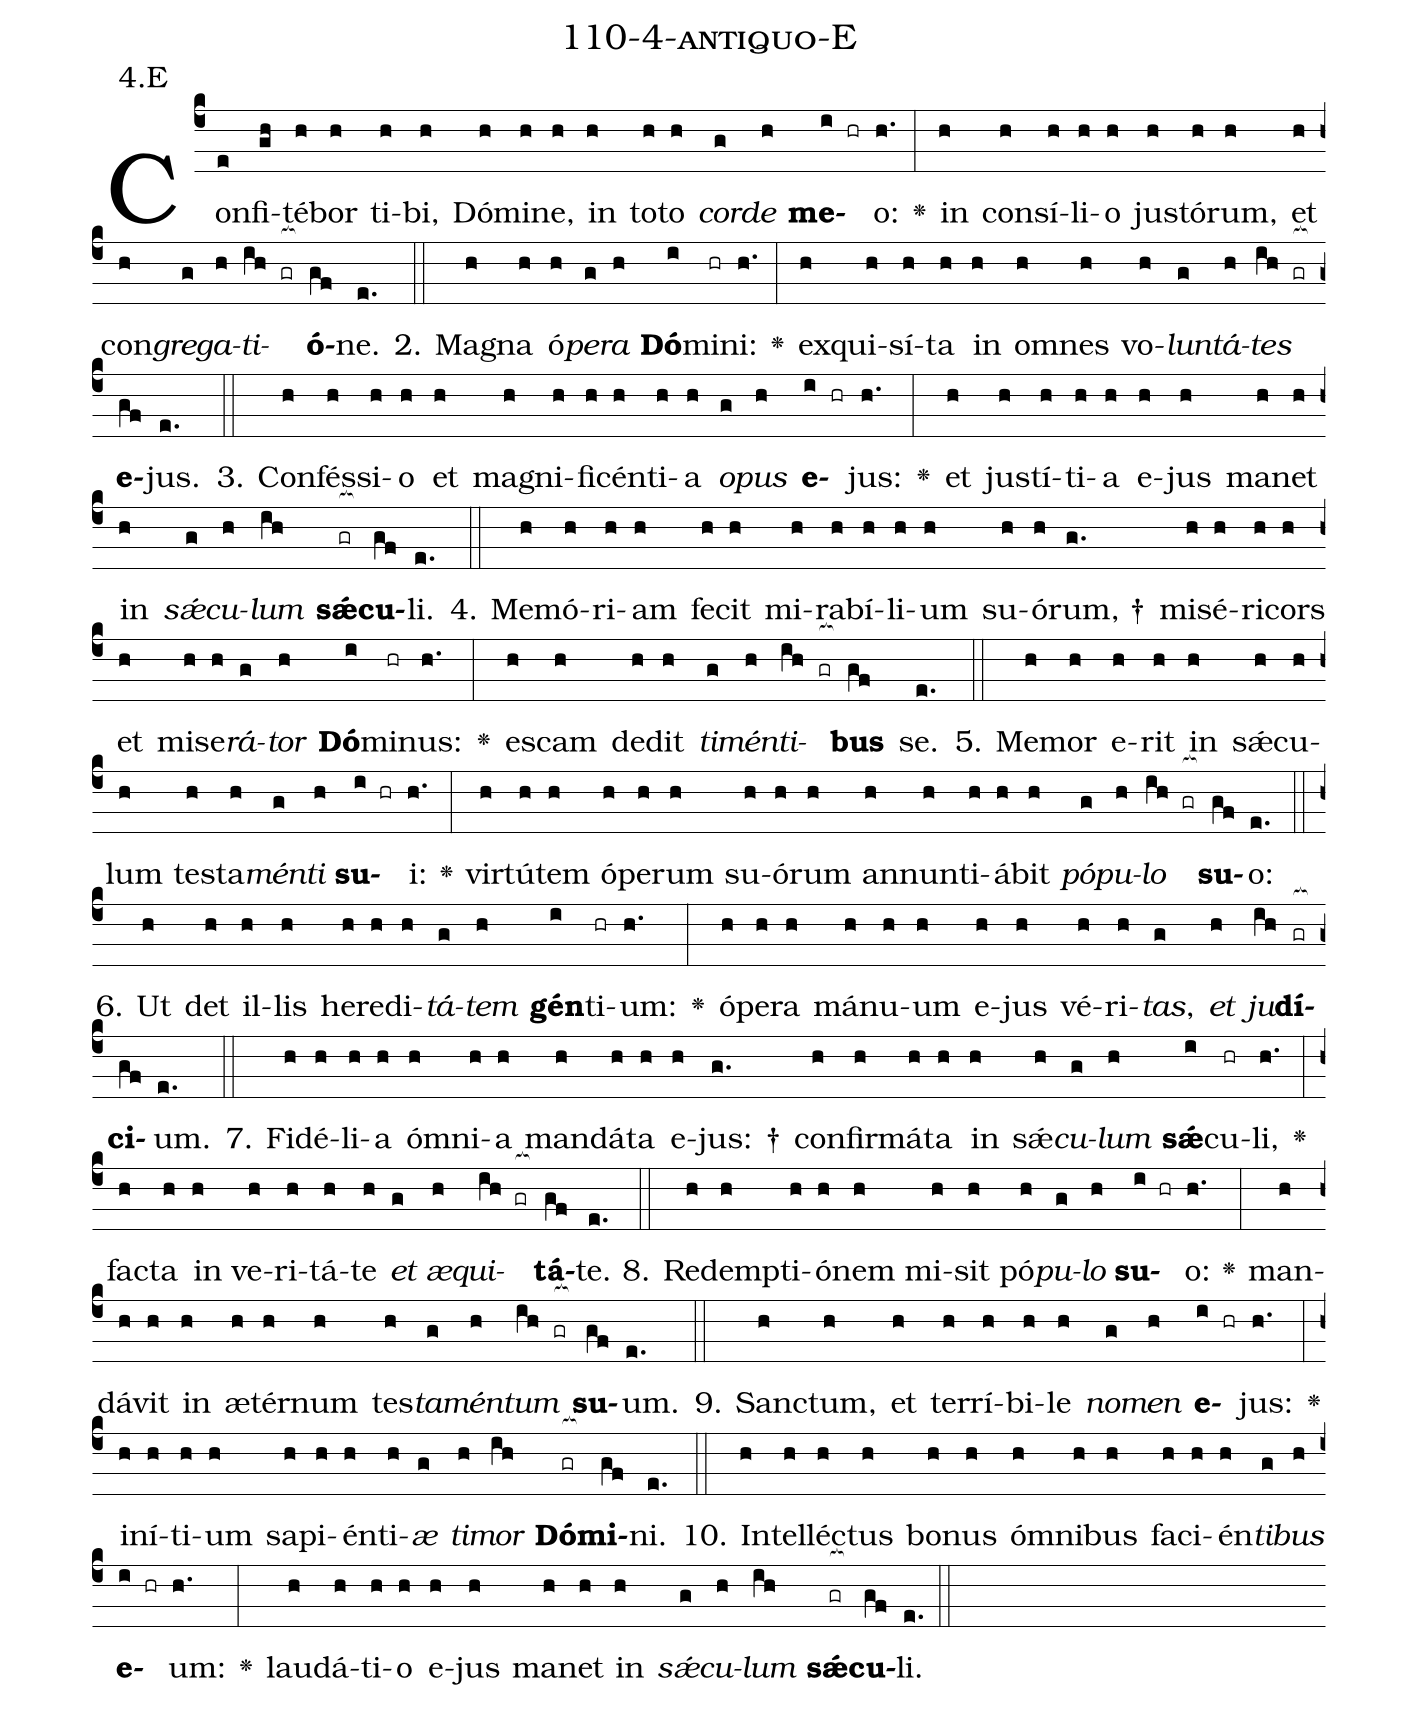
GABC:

name: 110-4-antiquo-E;
annotation: 4.E;
%%
(c4)Con(e)fi(gh)té(h)bor(h) ti(h)bi,(h) Dó(h)mi(h)ne,(h) in(h) to(h)to(h) <i>cor</i>(g)<i>de</i>(h) <b>me</b>(i hr)o:(h.) <v>\greheightstar</v>(:) in(h) con(h)sí(h)li(h)o(h) jus(h)tó(h)rum,(h) et(h) con(h)<i>gre</i>(g)<i>ga</i>(h)<i>ti</i>(ih gr[ocb:1{])<b>ó</b>(gf[ocb:0}])ne.(e.) (::)
2. Ma(h)gna(h) ó(h)<i>pe</i>(g)<i>ra</i>(h) <b>Dó</b>(i)mi(hr)ni:(h.) <v>\greheightstar</v>(:) ex(h)qui(h)sí(h)ta(h) in(h) om(h)nes(h) vo(h)<i>lun</i>(g)<i>tá</i>(h)<i>tes</i>(ih gr[ocb:1{]) <b>e</b>(gf[ocb:0}])jus.(e.) (::)
3. Con(h)fés(h)si(h)o(h) et(h) ma(h)gni(h)fi(h)cén(h)ti(h)a(h) <i>o</i>(g)<i>pus</i>(h) <b>e</b>(i hr)jus:(h.) <v>\greheightstar</v>(:) et(h) jus(h)tí(h)ti(h)a(h) e(h)jus(h) ma(h)net(h) in(h) <i>sǽ</i>(g)<i>cu</i>(h)<i>lum</i>(ih) <b>sǽ</b>(gr[ocb:1{])<b>cu</b>(gf[ocb:0}])li.(e.) (::)
4. Me(h)mó(h)ri(h)am(h) fe(h)cit(h) mi(h)ra(h)bí(h)li(h)um(h) su(h)ó(h)rum, †(g.) mi(h)sé(h)ri(h)cors(h) et(h) mi(h)se(h)<i>rá</i>(g)<i>tor</i>(h) <b>Dó</b>(i)mi(hr)nus:(h.) <v>\greheightstar</v>(:) es(h)cam(h) de(h)dit(h) <i>ti</i>(g)<i>mén</i>(h)<i>ti</i>(ih gr[ocb:1{])<b>bus</b>(gf[ocb:0}]) se.(e.) (::)
5. Me(h)mor(h) e(h)rit(h) in(h) sǽ(h)cu(h)lum(h) tes(h)ta(h)<i>mén</i>(g)<i>ti</i>(h) <b>su</b>(i hr)i:(h.) <v>\greheightstar</v>(:) vir(h)tú(h)tem(h) ó(h)pe(h)rum(h) su(h)ó(h)rum(h) an(h)nun(h)ti(h)á(h)bit(h) <i>pó</i>(g)<i>pu</i>(h)<i>lo</i>(ih gr[ocb:1{]) <b>su</b>(gf[ocb:0}])o:(e.) (::)
6. Ut(h) det(h) il(h)lis(h) he(h)re(h)di(h)<i>tá</i>(g)<i>tem</i>(h) <b>gén</b>(i)ti(hr)um:(h.) <v>\greheightstar</v>(:) ó(h)pe(h)ra(h) má(h)nu(h)um(h) e(h)jus(h) vé(h)ri(h)<i>tas</i>,(g) <i>et</i>(h) <i>ju</i>(ih)<b>dí</b>(gr[ocb:1{])<b>ci</b>(gf[ocb:0}])um.(e.) (::)
7. Fi(h)dé(h)li(h)a(h) óm(h)ni(h)a(h) man(h)dá(h)ta(h) e(h)jus: †(g.) con(h)fir(h)má(h)ta(h) in(h) sǽ(h)<i>cu</i>(g)<i>lum</i>(h) <b>sǽ</b>(i)cu(hr)li,(h.) <v>\greheightstar</v>(:) fac(h)ta(h) in(h) ve(h)ri(h)tá(h)te(h) <i>et</i>(g) <i>æ</i>(h)<i>qui</i>(ih gr[ocb:1{])<b>tá</b>(gf[ocb:0}])te.(e.) (::)
8. Red(h)emp(h)ti(h)ó(h)nem(h) mi(h)sit(h) pó(h)<i>pu</i>(g)<i>lo</i>(h) <b>su</b>(i hr)o:(h.) <v>\greheightstar</v>(:) man(h)dá(h)vit(h) in(h) æ(h)tér(h)num(h) tes(h)<i>ta</i>(g)<i>mén</i>(h)<i>tum</i>(ih gr[ocb:1{]) <b>su</b>(gf[ocb:0}])um.(e.) (::)
9. Sanc(h)tum,(h) et(h) ter(h)rí(h)bi(h)le(h) <i>no</i>(g)<i>men</i>(h) <b>e</b>(i hr)jus:(h.) <v>\greheightstar</v>(:) in(h)í(h)ti(h)um(h) sa(h)pi(h)én(h)ti(h)<i>æ</i>(g) <i>ti</i>(h)<i>mor</i>(ih) <b>Dó</b>(gr[ocb:1{])<b>mi</b>(gf[ocb:0}])ni.(e.) (::)
10. In(h)tel(h)léc(h)tus(h) bo(h)nus(h) óm(h)ni(h)bus(h) fa(h)ci(h)én(h)<i>ti</i>(g)<i>bus</i>(h) <b>e</b>(i hr)um:(h.) <v>\greheightstar</v>(:) lau(h)dá(h)ti(h)o(h) e(h)jus(h) ma(h)net(h) in(h) <i>sǽ</i>(g)<i>cu</i>(h)<i>lum</i>(ih) <b>sǽ</b>(gr[ocb:1{])<b>cu</b>(gf[ocb:0}])li.(e.) (::)
